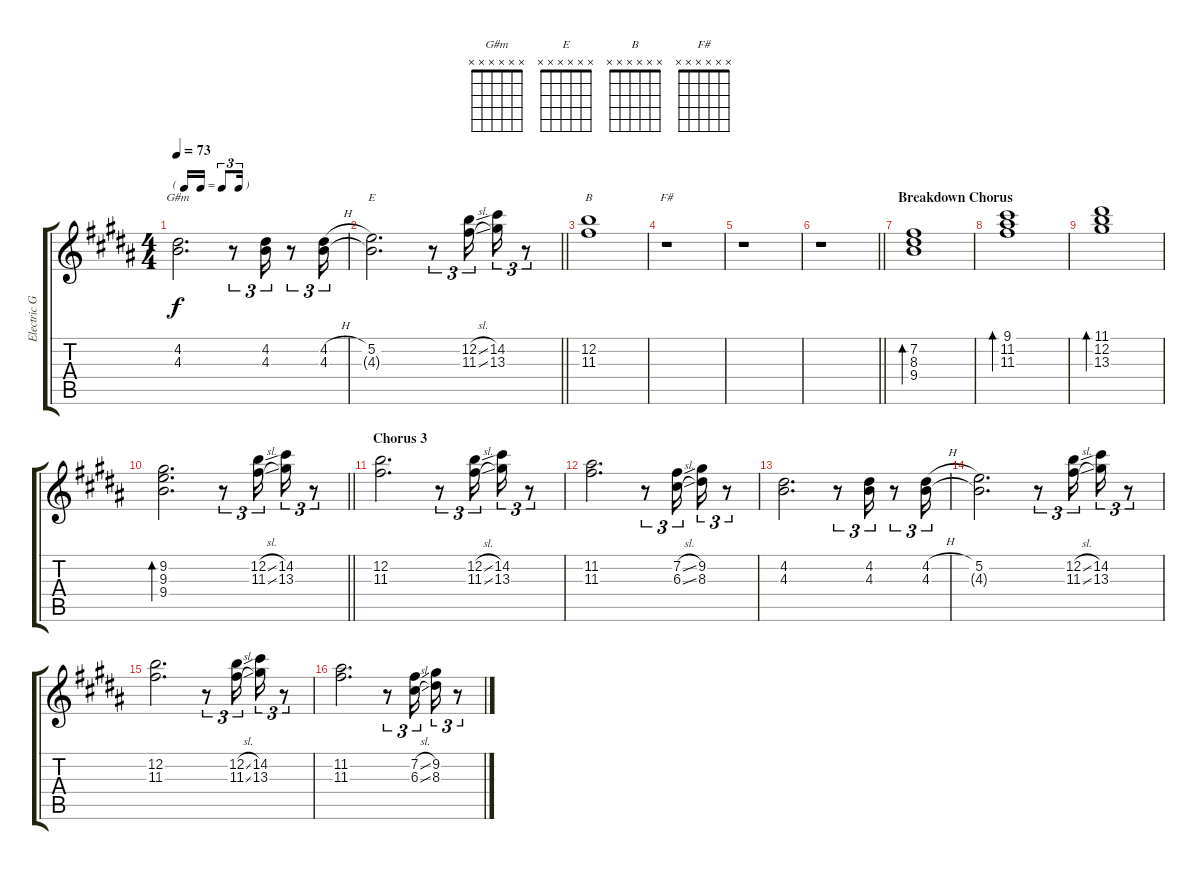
\track ("Electric Guitar" "Electric G") {instrument electricguitarjazz}
\staff {score tabs}
\tuning (E4 B3 G3 D3 A2 E2) {hide}
\chord ("G#m" x x x x x x)
\chord ("E" x x x x x x)
\chord ("B" x x x x x x)
\chord ("F#" x x x x x x)
\ts (4 4)
\tf triplet16th
\tempo 73
\clef g2
\ks b
(4.2 4.3).2{d ch "G#m" dy f} r.8{tu (3 2)} (4.2 4.3).16{tu (3 2)} r.8{tu (3 2)} (4.2{h} 4.3).16{tu (3 2)} |
\barLineRight lightlight
(5.2 4.3{t}).2{d ch "E"} r.8{tu (3 2)} (12.2{sl} 11.3{sl}).16{tu (3 2)} (14.2 13.3).16{tu (3 2)} r.8{tu (3 2)} |
(12.2 11.3).1{ch "B"} |
r.1{ch "F#"} |
r.1 |
\barLineRight lightlight
r.1 |
\section ("" "Breakdown Chorus")
(7.2 8.3 9.4).1{bd 60} |
(9.1 11.2 11.3).1{bd 60} |
(11.1 12.2 13.3).1{bd 60} |
\barLineRight lightlight
(9.2 9.3 9.4).2{d bd 60} r.8{tu (3 2)} (12.2{sl} 11.3{sl}).16{tu (3 2)} (14.2 13.3).16{tu (3 2)} r.8{tu (3 2)} |
\section ("" "Chorus 3")
(12.2 11.3).2{d} r.8{tu (3 2)} (12.2{sl} 11.3{sl}).16{tu (3 2)} (14.2 13.3).16{tu (3 2)} r.8{tu (3 2)} |
(11.2 11.3).2{d} r.8{tu (3 2)} (7.2{sl} 6.3{sl}).16{tu (3 2)} (9.2 8.3).16{tu (3 2)} r.8{tu (3 2)} |
(4.2 4.3).2{d} r.8{tu (3 2)} (4.2 4.3).16{tu (3 2)} r.8{tu (3 2)} (4.2{h} 4.3).16{tu (3 2)} |
(5.2 4.3{t}).2{d} r.8{tu (3 2)} (12.2{sl} 11.3{sl}).16{tu (3 2)} (14.2 13.3).16{tu (3 2)} r.8{tu (3 2)} |
(12.2 11.3).2{d} r.8{tu (3 2)} (12.2{sl} 11.3{sl}).16{tu (3 2)} (14.2 13.3).16{tu (3 2)} r.8{tu (3 2)} |
(11.2 11.3).2{d} r.8{tu (3 2)} (7.2{sl} 6.3{sl}).16{tu (3 2)} (9.2 8.3).16{tu (3 2)} r.8{tu (3 2)}
